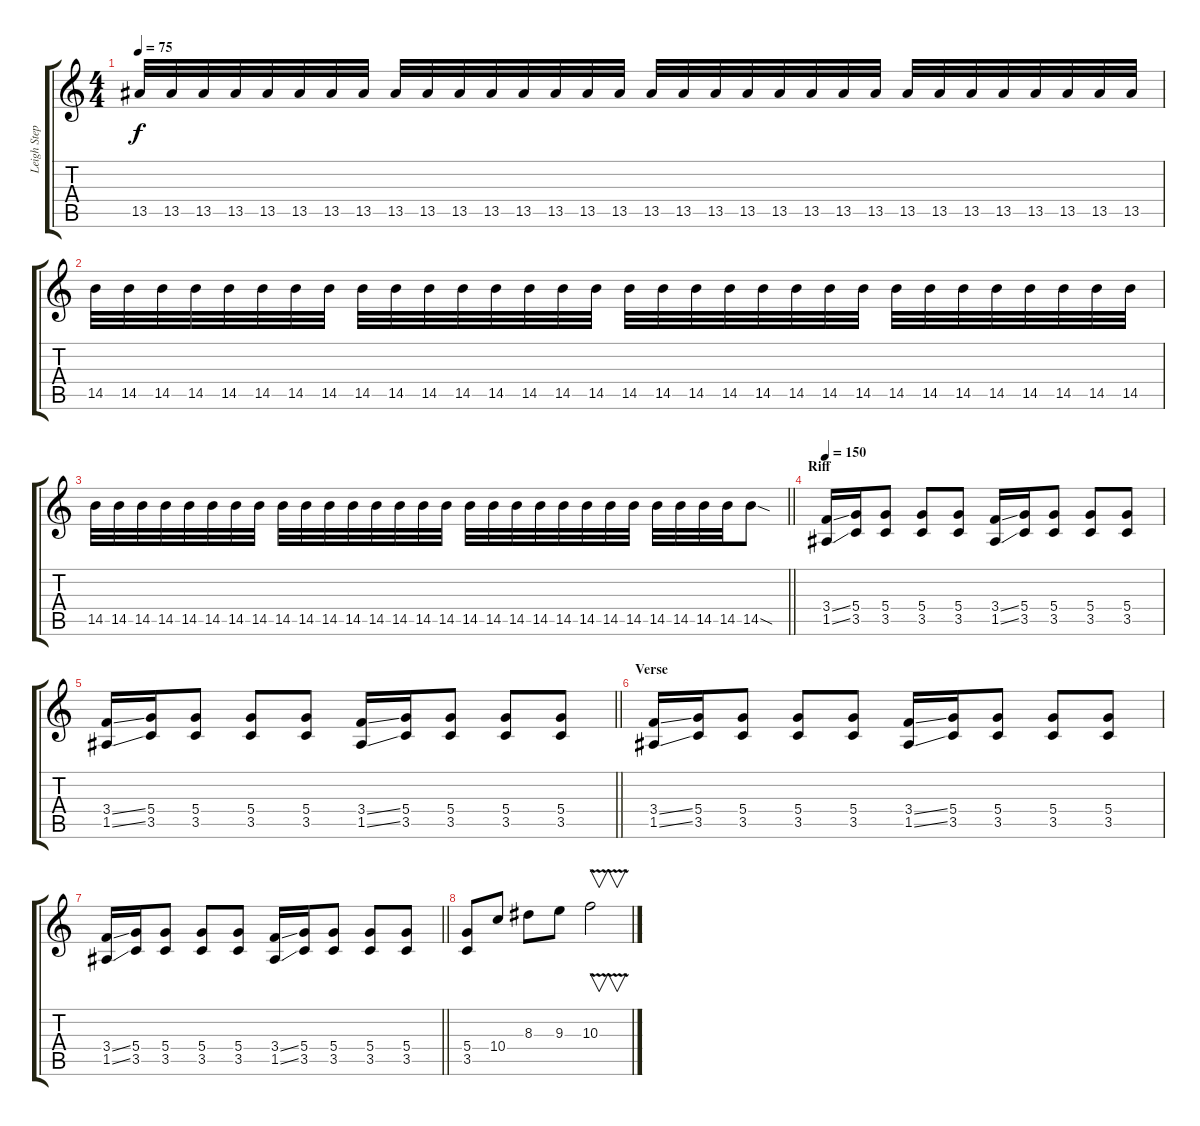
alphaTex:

\track ("Leigh Stephens" "Leigh Step") {instrument overdrivenguitar}
\staff {score tabs}
\tuning (E4 B3 G3 D3 A2 E2) {hide}
\ts (4 4)
\tempo 75
\clef g2
\ks c
13.5.32{dy f} 13.5.32 13.5.32 13.5.32 13.5.32 13.5.32 13.5.32 13.5.32 13.5.32 13.5.32 13.5.32 13.5.32 13.5.32 13.5.32 13.5.32 13.5.32 13.5.32 13.5.32 13.5.32 13.5.32 13.5.32 13.5.32 13.5.32 13.5.32 13.5.32 13.5.32 13.5.32 13.5.32 13.5.32 13.5.32 13.5.32 13.5.32 |
14.5.32 14.5.32 14.5.32 14.5.32 14.5.32 14.5.32 14.5.32 14.5.32 14.5.32 14.5.32 14.5.32 14.5.32 14.5.32 14.5.32 14.5.32 14.5.32 14.5.32 14.5.32 14.5.32 14.5.32 14.5.32 14.5.32 14.5.32 14.5.32 14.5.32 14.5.32 14.5.32 14.5.32 14.5.32 14.5.32 14.5.32 14.5.32 |
\barLineRight lightlight
14.5.32 14.5.32 14.5.32 14.5.32 14.5.32 14.5.32 14.5.32 14.5.32 14.5.32 14.5.32 14.5.32 14.5.32 14.5.32 14.5.32 14.5.32 14.5.32 14.5.32 14.5.32 14.5.32 14.5.32 14.5.32 14.5.32 14.5.32 14.5.32 14.5.32 14.5.32 14.5.32 14.5.32 14.5{sod}.8 |
\section ("" "Riff")
\tempo 150
(3.4{ss} 1.5{ss}).16 (5.4 3.5).16 (5.4 3.5).8 (5.4 3.5).8 (5.4 3.5).8 (3.4{ss} 1.5{ss}).16 (5.4 3.5).16 (5.4 3.5).8 (5.4 3.5).8 (5.4 3.5).8 |
\barLineRight lightlight
(3.4{ss} 1.5{ss}).16 (5.4 3.5).16 (5.4 3.5).8 (5.4 3.5).8 (5.4 3.5).8 (3.4{ss} 1.5{ss}).16 (5.4 3.5).16 (5.4 3.5).8 (5.4 3.5).8 (5.4 3.5).8 |
\section ("" "Verse")
(3.4{ss} 1.5{ss}).16 (5.4 3.5).16 (5.4 3.5).8 (5.4 3.5).8 (5.4 3.5).8 (3.4{ss} 1.5{ss}).16 (5.4 3.5).16 (5.4 3.5).8 (5.4 3.5).8 (5.4 3.5).8 |
\barLineRight lightlight
(3.4{ss} 1.5{ss}).16 (5.4 3.5).16 (5.4 3.5).8 (5.4 3.5).8 (5.4 3.5).8 (3.4{ss} 1.5{ss}).16 (5.4 3.5).16 (5.4 3.5).8 (5.4 3.5).8 (5.4 3.5).8 |
(5.4 3.5).8 10.4.8 8.3.8 9.3.8 10.3{v}.2{v}
